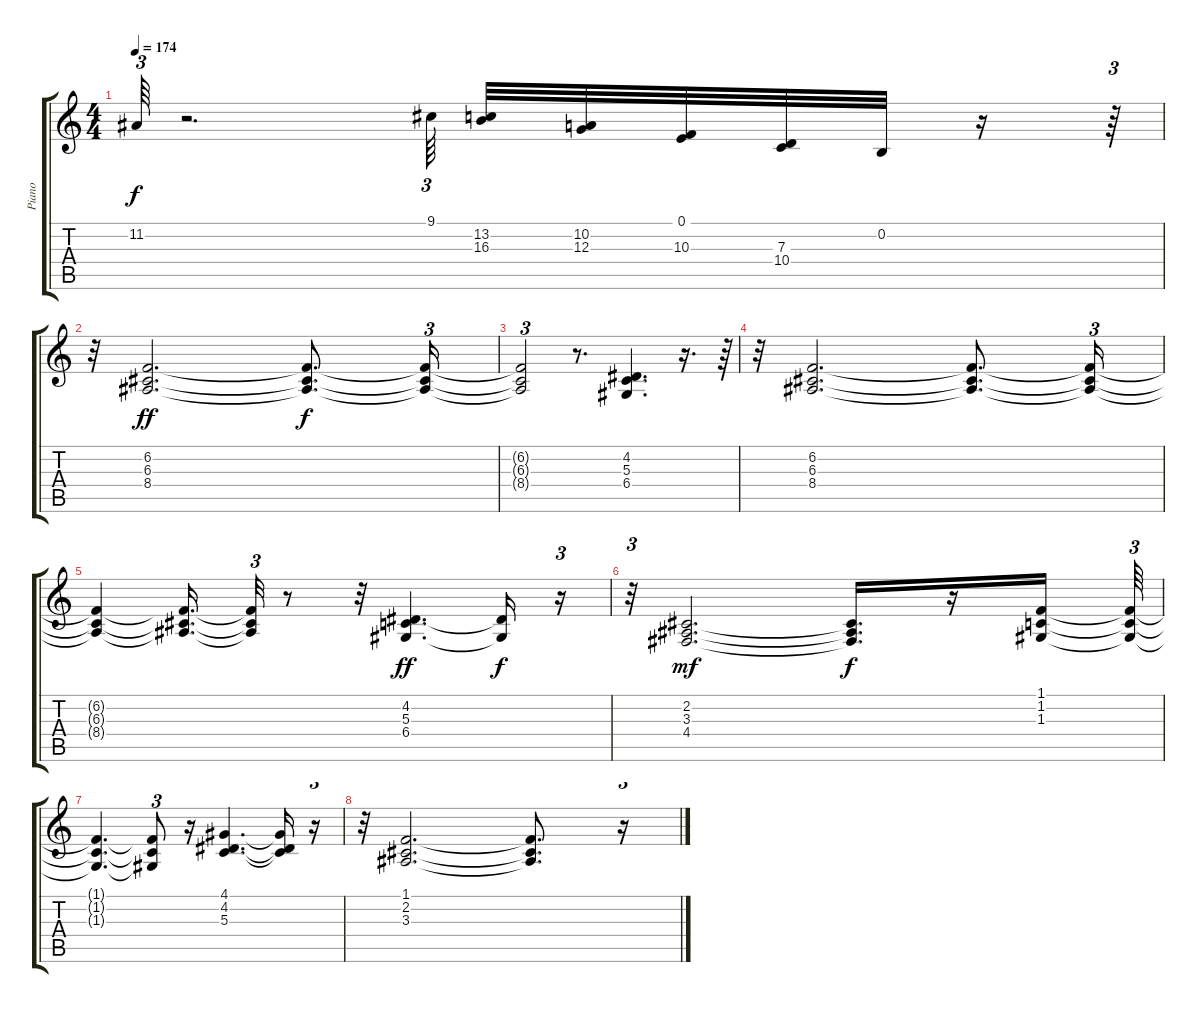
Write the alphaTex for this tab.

\track ("Piano" "Piano") {instrument electricpiano2}
\staff {score tabs}
\tuning (E4 B3 G3 D3 A2 E2) {hide}
\ts (4 4)
\tempo 174
\clef g2
\ks c
11.2{t}.64{tu (3 2) dy f} r.2{d} 9.1.64{tu (3 2) beam splitsecondary} (13.2 16.3).32 (10.2 12.3).32 (0.1 10.3).32 (7.3 10.4).32 0.2.32 r.16 r.64{tu (3 2)} |
r.32{tu (3 2)} (6.2 6.3 8.4).2{d dy ff} (6.2{t} 6.3{t} 8.4{t}).8{d dy f} (6.2{t} 6.3{t} 8.4{t}).16{tu (3 2)} |
(6.2{t} 6.3{t} 8.4{t}).2{tu (3 2)} r.8{d} (4.2 5.3 6.4).4{d} r.16{d} r.64{tu (3 2)} |
r.32{tu (3 2)} (6.2 6.3 8.4).2{d} (6.2{t} 6.3{t} 8.4{t}).8{d} (6.2{t} 6.3{t} 8.4{t}).16{tu (3 2)} |
(6.2{t} 6.3{t} 8.4{t}).4 (6.2{t} 6.3{t} 8.4{t}).16{d} (6.2{t} 6.3{t} 8.4{t}).32{tu (3 2)} r.8 r.32 (4.2 5.3 6.4).4{d dy ff} (4.2{t} 6.4{t}).16{dy f} r.16{tu (3 2)} |
r.32{tu (3 2)} (2.2 3.3 4.4).2{d dy mf} (2.2{t} 3.3{t} 4.4{t}).16{d dy f} r.16 (1.1 1.2 1.3).16 (1.1{t} 1.2{t} 1.3{t}).64{tu (3 2)} |
(1.1{t} 1.2{t} 1.3{t}).4{d} (1.1{t} 1.2{t} 1.3{t}).8{tu (3 2)} r.16 (4.1 4.2 5.3).4{d} (4.1{t} 4.2{t} 5.3{t}).16 r.16{tu (3 2)} |
r.32{tu (3 2)} (1.1 2.2 3.3).2{d} (1.1{t} 2.2{t} 3.3{t}).8{d} r.16{tu (3 2)}
